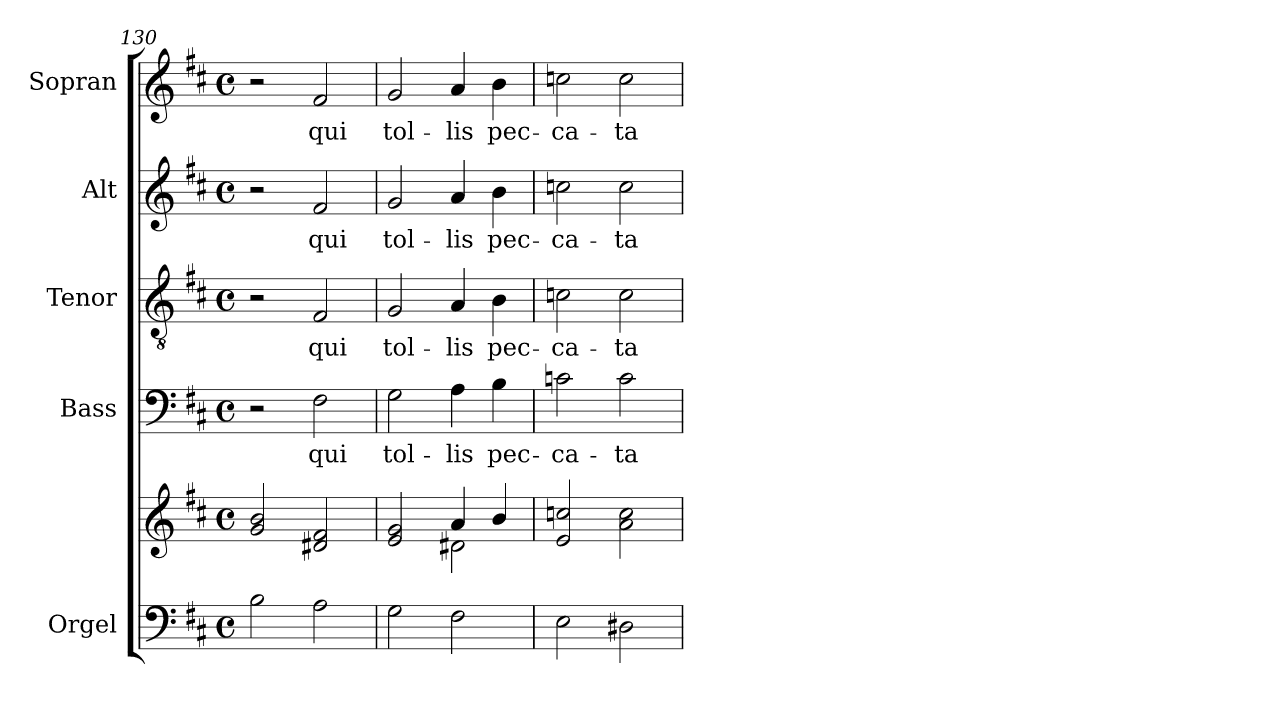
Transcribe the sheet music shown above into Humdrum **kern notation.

**kern	**kern	**kern	**text	**kern	**text	**kern	**text	**kern	**text
*part5	*part5	*part4	*part4	*part3	*part3	*part2	*part2	*part1	*part1
*staff6	*staff5	*staff4	*staff4	*staff3	*staff3	*staff2	*staff2	*staff1	*staff1
*I"Orgel	*	*I"Bass	*	*I"Tenor	*	*I"Alt	*	*I"Sopran	*
*I'Org.	*	*I'B.	*	*I'T.	*	*I'A.	*	*I'S.	*
*clefF4	*clefG2	*clefF4	*	*clefGv2	*	*clefG2	*	*clefG2	*
*k[f#c#]	*k[f#c#]	*k[f#c#]	*	*k[f#c#]	*	*k[f#c#]	*	*k[f#c#]	*
*D:	*D:	*D:	*	*D:	*	*D:	*	*D:	*
*M4/4	*M4/4	*M4/4	*	*M4/4	*	*M4/4	*	*M4/4	*
*met(c)	*met(c)	*met(c)	*	*met(c)	*	*met(c)	*	*met(c)	*
=130	=130	=130	=130	=130	=130	=130	=130	=130	=130
2B\	2g/ 2b/	2r	.	2r	.	2r	.	2r	.
!	!	!	!LO:LY:b	!	!LO:LY:b	!	!LO:LY:b	!	!LO:LY:b
2A\	2d#X/ 2f#/	2F#\	qui	2F#/	qui	2f#/	qui	2f#/	qui
=131	=131	=131	=131	=131	=131	=131	=131	=131	=131
*	*^	*	*	*	*	*	*	*	*
!	!	!	!	!LO:LY:b	!	!LO:LY:b	!	!LO:LY:b	!	!LO:LY:b
2G\	2e/ 2g/	2ryy	2G\	tol-	2G/	tol-	2g/	tol-	2g/	tol-
!	!	!	!	!LO:LY:b	!	!LO:LY:b	!	!LO:LY:b	!	!LO:LY:b
2F#\	4a/	2d#X\	4A\	-lis	4A/	-lis	4a/	-lis	4a/	-lis
!	!	!	!	!LO:LY:b	!	!LO:LY:b	!	!LO:LY:b	!	!LO:LY:b
.	4b/	.	4B\	pec-	4B\	pec-	4b\	pec-	4b\	pec-
*	*v	*v	*	*	*	*	*	*	*	*
=132	=132	=132	=132	=132	=132	=132	=132	=132	=132
!	!	!	!LO:LY:b	!	!LO:LY:b	!	!LO:LY:b	!	!LO:LY:b
2E\	2e/ 2ccn/	2cn\	-ca-	2cn\	-ca-	2ccn\	-ca-	2ccn\	-ca-
!	!	!	!LO:LY:b	!	!LO:LY:b	!	!LO:LY:b	!	!LO:LY:b
2D#X\	2a\ 2cc\	2c\	-ta	2c\	-ta	2cc\	-ta	2cc\	-ta
=	=	=	=	=	=	=	=	=	=
*-	*-	*-	*-	*-	*-	*-	*-	*-	*-
